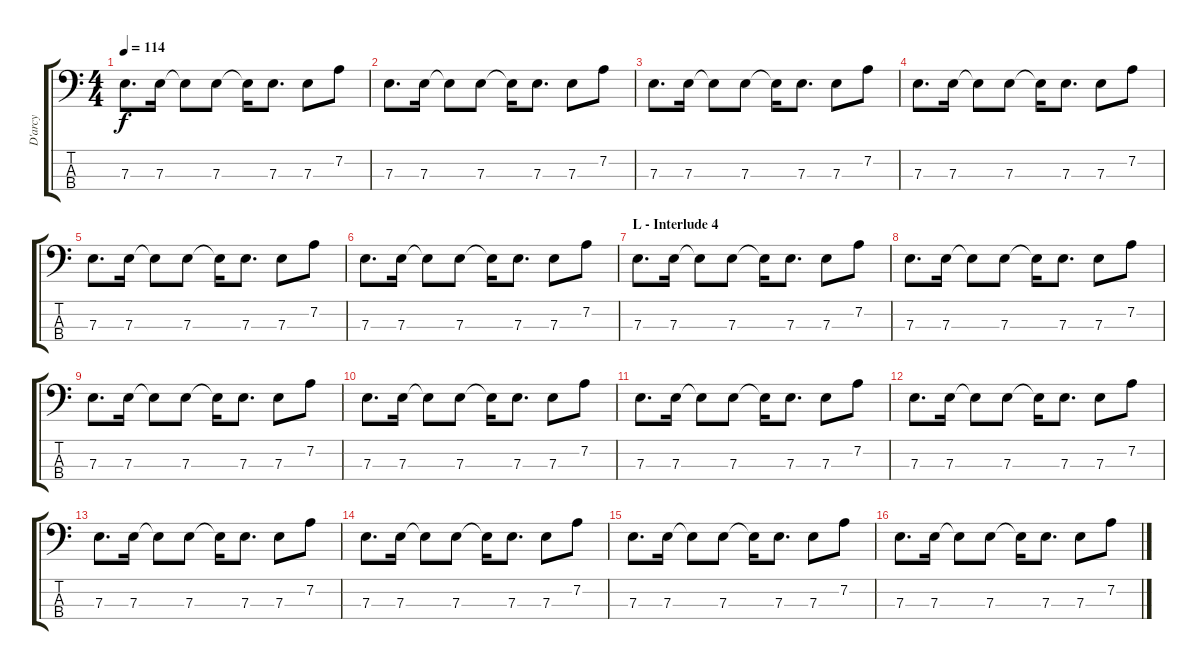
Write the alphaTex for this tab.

\track ("D'arcy" "D'arcy") {instrument electricbasspick}
\staff {score tabs}
\tuning (G2 D2 A1 E1) {hide}
\ts (4 4)
\tempo 114
\clef f4
\ks c
7.3.8{d dy f} 7.3.16 7.3{t}.8 7.3.8 7.3{t}.16 7.3.8{d} 7.3.8 7.2.8 |
7.3.8{d} 7.3.16 7.3{t}.8 7.3.8 7.3{t}.16 7.3.8{d} 7.3.8 7.2.8 |
7.3.8{d} 7.3.16 7.3{t}.8 7.3.8 7.3{t}.16 7.3.8{d} 7.3.8 7.2.8 |
7.3.8{d} 7.3.16 7.3{t}.8 7.3.8 7.3{t}.16 7.3.8{d} 7.3.8 7.2.8 |
7.3.8{d} 7.3.16 7.3{t}.8 7.3.8 7.3{t}.16 7.3.8{d} 7.3.8 7.2.8 |
7.3.8{d} 7.3.16 7.3{t}.8 7.3.8 7.3{t}.16 7.3.8{d} 7.3.8 7.2.8 |
\section ("" "L - Interlude 4")
7.3.8{d} 7.3.16 7.3{t}.8 7.3.8 7.3{t}.16 7.3.8{d} 7.3.8 7.2.8 |
7.3.8{d} 7.3.16 7.3{t}.8 7.3.8 7.3{t}.16 7.3.8{d} 7.3.8 7.2.8 |
7.3.8{d} 7.3.16 7.3{t}.8 7.3.8 7.3{t}.16 7.3.8{d} 7.3.8 7.2.8 |
7.3.8{d} 7.3.16 7.3{t}.8 7.3.8 7.3{t}.16 7.3.8{d} 7.3.8 7.2.8 |
7.3.8{d} 7.3.16 7.3{t}.8 7.3.8 7.3{t}.16 7.3.8{d} 7.3.8 7.2.8 |
7.3.8{d} 7.3.16 7.3{t}.8 7.3.8 7.3{t}.16 7.3.8{d} 7.3.8 7.2.8 |
7.3.8{d} 7.3.16 7.3{t}.8 7.3.8 7.3{t}.16 7.3.8{d} 7.3.8 7.2.8 |
7.3.8{d} 7.3.16 7.3{t}.8 7.3.8 7.3{t}.16 7.3.8{d} 7.3.8 7.2.8 |
7.3.8{d} 7.3.16 7.3{t}.8 7.3.8 7.3{t}.16 7.3.8{d} 7.3.8 7.2.8 |
7.3.8{d} 7.3.16 7.3{t}.8 7.3.8 7.3{t}.16 7.3.8{d} 7.3.8 7.2.8
